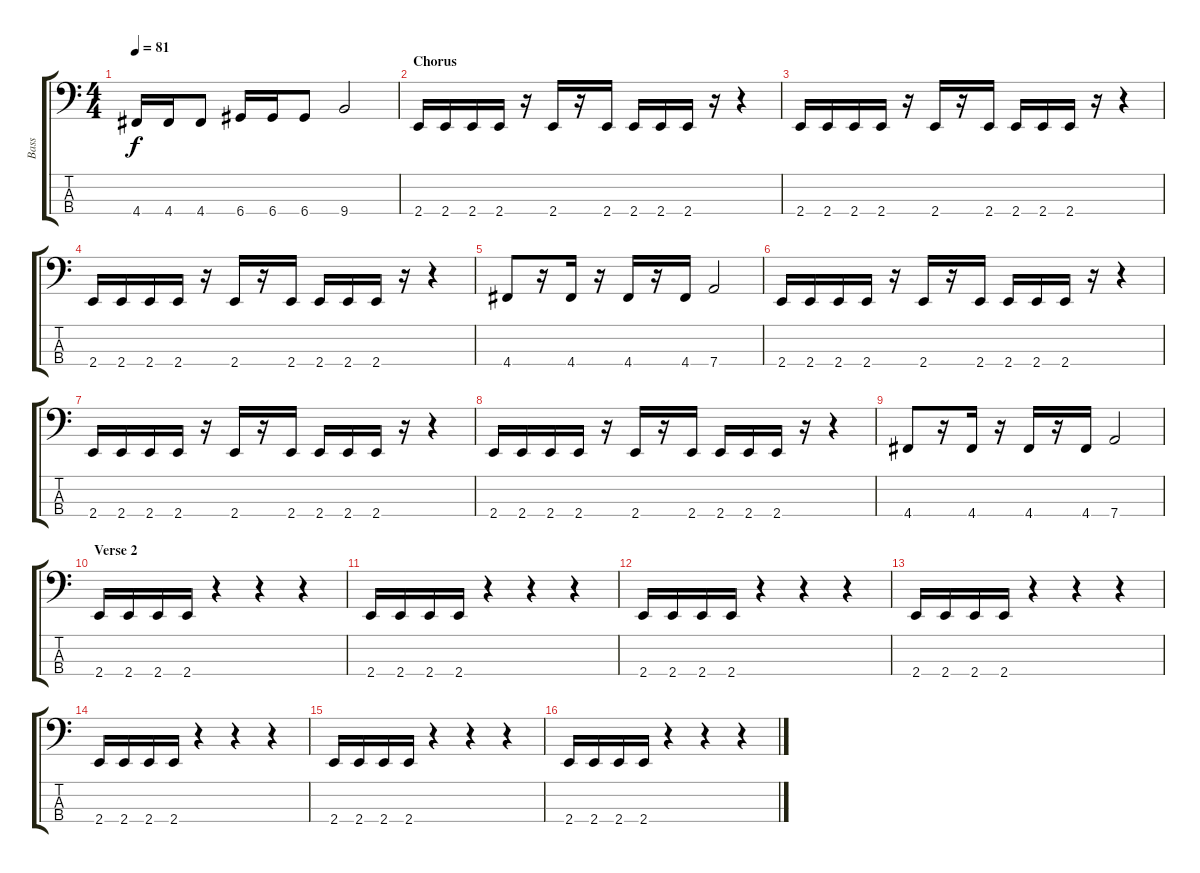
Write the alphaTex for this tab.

\track ("Bass" "Bass") {instrument electricbasspick}
\staff {score tabs}
\tuning (G2 D2 A1 D1) {hide}
\ts (4 4)
\tempo 81
\clef f4
\ks c
4.4.16{dy f} 4.4.16 4.4.8 6.4.16 6.4.16 6.4.8 9.4.2 |
\section ("" "Chorus")
2.4.16 2.4.16 2.4.16 2.4.16 r.16 2.4.16 r.16 2.4.16 2.4.16 2.4.16 2.4.16 r.16 r.4 |
2.4.16 2.4.16 2.4.16 2.4.16 r.16 2.4.16 r.16 2.4.16 2.4.16 2.4.16 2.4.16 r.16 r.4 |
2.4.16 2.4.16 2.4.16 2.4.16 r.16 2.4.16 r.16 2.4.16 2.4.16 2.4.16 2.4.16 r.16 r.4 |
4.4.8 r.16 4.4.16 r.16 4.4.16 r.16 4.4.16 7.4.2 |
2.4.16 2.4.16 2.4.16 2.4.16 r.16 2.4.16 r.16 2.4.16 2.4.16 2.4.16 2.4.16 r.16 r.4 |
2.4.16 2.4.16 2.4.16 2.4.16 r.16 2.4.16 r.16 2.4.16 2.4.16 2.4.16 2.4.16 r.16 r.4 |
2.4.16 2.4.16 2.4.16 2.4.16 r.16 2.4.16 r.16 2.4.16 2.4.16 2.4.16 2.4.16 r.16 r.4 |
4.4.8 r.16 4.4.16 r.16 4.4.16 r.16 4.4.16 7.4.2 |
\section ("" "Verse 2")
2.4.16 2.4.16 2.4.16 2.4.16 r.4 r.4 r.4 |
2.4.16 2.4.16 2.4.16 2.4.16 r.4 r.4 r.4 |
2.4.16 2.4.16 2.4.16 2.4.16 r.4 r.4 r.4 |
2.4.16 2.4.16 2.4.16 2.4.16 r.4 r.4 r.4 |
2.4.16 2.4.16 2.4.16 2.4.16 r.4 r.4 r.4 |
2.4.16 2.4.16 2.4.16 2.4.16 r.4 r.4 r.4 |
2.4.16 2.4.16 2.4.16 2.4.16 r.4 r.4 r.4
